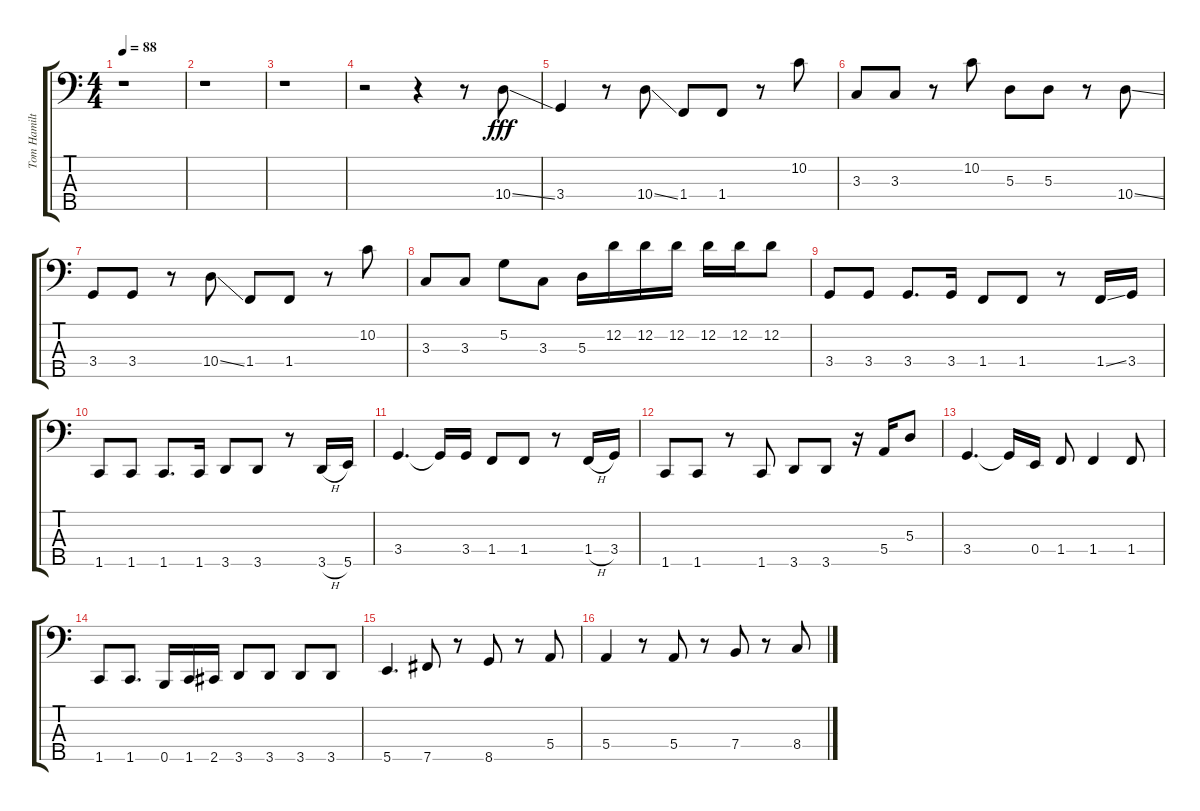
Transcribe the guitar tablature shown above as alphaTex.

\track ("Tom Hamilton" "Tom Hamilt") {instrument electricbassfinger}
\staff {score tabs}
\tuning (G2 D2 A1 E1 B0) {hide}
\ts (4 4)
\tempo 88
\clef f4
\ks c
r.1{dy fff} |
r.1 |
r.1 |
r.2 r.4 r.8 10.4{ss}.8 |
3.4.4 r.8 10.4{ss}.8 1.4.8 1.4.8 r.8 10.2.8 |
3.3.8 3.3.8 r.8 10.2.8 5.3.8 5.3.8 r.8 10.4{ss}.8 |
3.4.8 3.4.8 r.8 10.4{ss}.8 1.4.8 1.4.8 r.8 10.2.8 |
3.3.8 3.3.8 5.2.8 3.3.8 5.3.16 12.2.16 12.2.16 12.2.16 12.2.16 12.2.16 12.2.8 |
3.4.8 3.4.8 3.4.8{d} 3.4.16 1.4.8 1.4.8 r.8 1.4{ss}.16 3.4.16 |
1.5.8 1.5.8 1.5.8{d} 1.5.16 3.5.8 3.5.8 r.8 3.5{h}.16 5.5.16 |
3.4.4{d} 3.4{t}.16 3.4.16 1.4.8 1.4.8 r.8 1.4{h}.16 3.4.16 |
1.5.8 1.5.8 r.8 1.5.8 3.5.8 3.5.8 r.16 5.4.16 5.3.8 |
3.4.4{d} 3.4{t}.16 0.4.16 1.4.8 1.4.4 1.4.8 |
1.5.8 1.5.8{d} 0.5.16 1.5.16 2.5.16 3.5.8 3.5.8 3.5.8 3.5.8 |
5.5.4{d} 7.5.8 r.8 8.5.8 r.8 5.4.8 |
5.4.4 r.8 5.4.8 r.8 7.4.8 r.8 8.4.8
